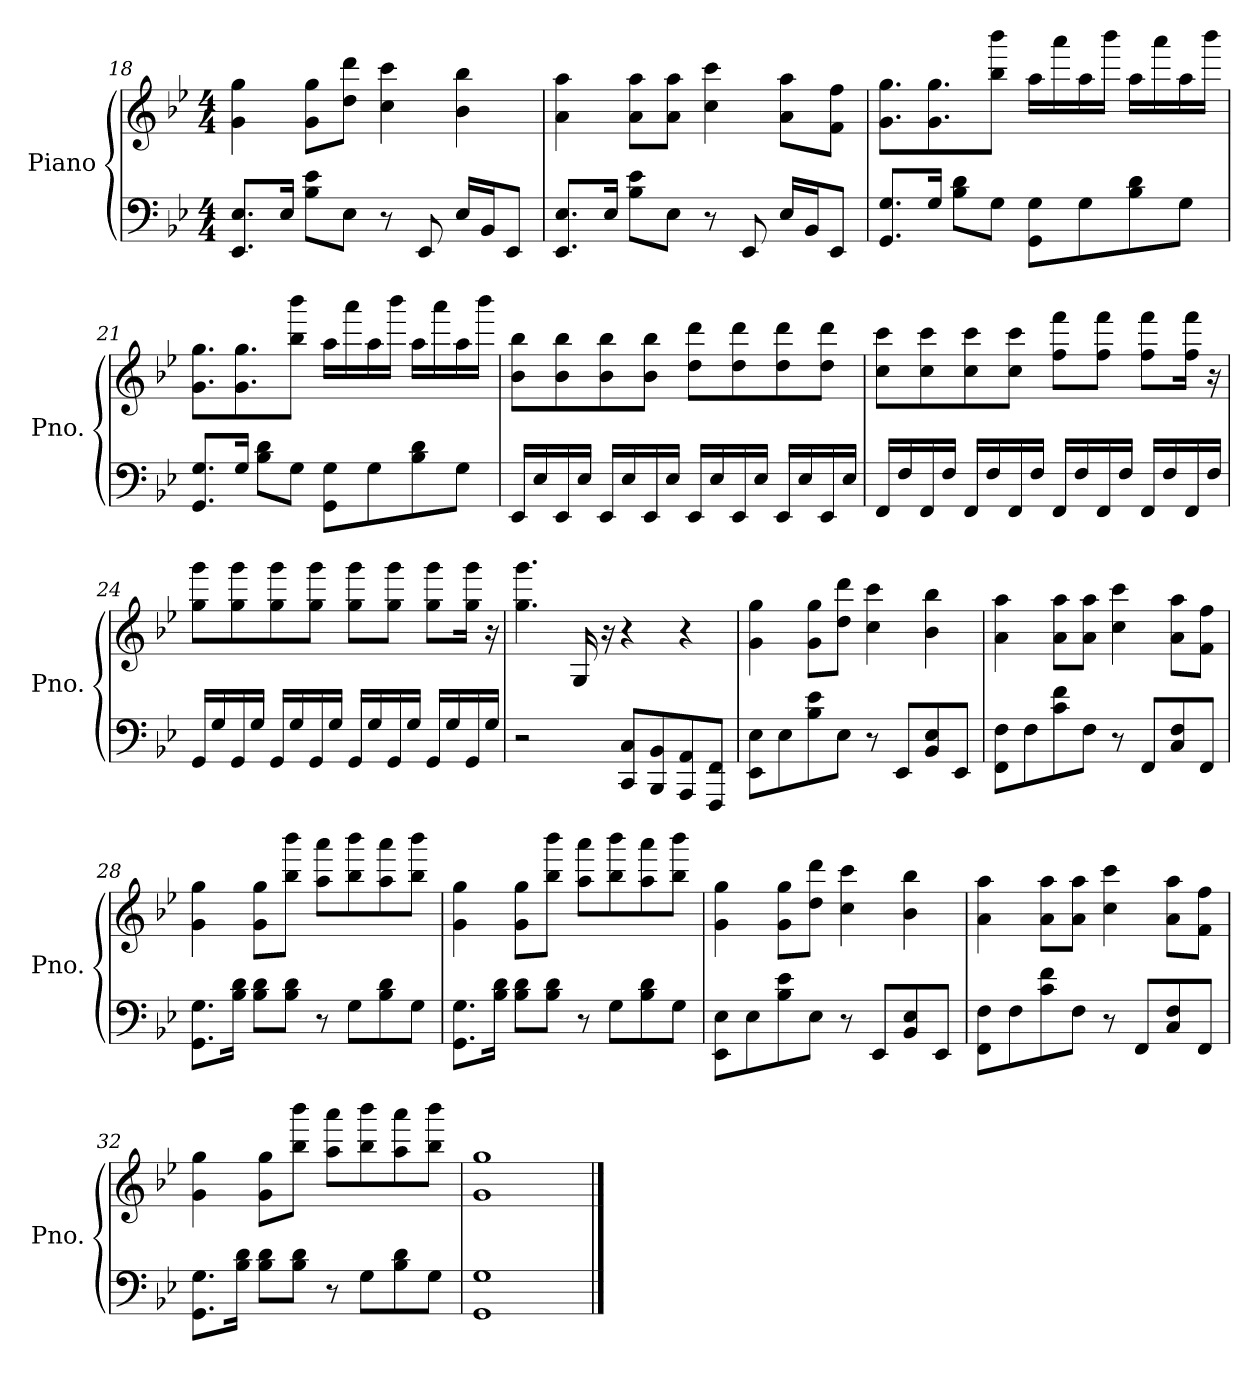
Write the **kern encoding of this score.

**kern	**kern
*part1	*part1
*staff2	*staff1
*I"Piano	*
*I'Pno.	*
*clefF4	*clefG2
*k[b-e-]	*k[b-e-]
*M4/4	*M4/4
=18	=18
8.EE-/ 8.E-/L	4g\ 4gg\
16E-/Jk	.
8B-\ 8e-\L	8g\ 8gg\L
8E-\J	8dd\ 8ddd\J
8r	4cc\ 4ccc\
8EE-/	.
16E-/LL	4b-\ 4bb-\
16BB-/J	.
8EE-/J	.
!!LO:LB:g=z
=19	=19
8.EE-/ 8.E-/L	4a\ 4aa\
16E-/Jk	.
8B-\ 8e-\L	8a\ 8aa\L
8E-\J	8a\ 8aa\J
8r	4cc\ 4ccc\
8EE-/	.
16E-/LL	8a\ 8aa\L
16BB-/J	.
8EE-/J	8f\ 8ff\J
=20	=20
8.GG/ 8.G/L	8.g\ 8.gg\L
16G/Jk	8.g\ 8.gg\
8B-\ 8d\L	.
8G\J	8bb-\ 8bbb-\J
8GG\ 8G\L	16aa\LL
.	16aaa\
8G\	16aa\
.	16bbb-\JJ
8B-\ 8d\	16aa\LL
.	16aaa\
8G\J	16aa\
.	16bbb-\JJ
=21	=21
8.GG/ 8.G/L	8.g\ 8.gg\L
16G/Jk	8.g\ 8.gg\
8B-\ 8d\L	.
8G\J	8bb-\ 8bbb-\J
8GG\ 8G\L	16aa\LL
.	16aaa\
8G\	16aa\
.	16bbb-\JJ
8B-\ 8d\	16aa\LL
.	16aaa\
8G\J	16aa\
.	16bbb-\JJ
!!LO:LB:g=z
=22	=22
16EE-/LL	8b-\ 8bb-\L
16E-/	.
16EE-/	8b-\ 8bb-\
16E-/JJ	.
16EE-/LL	8b-\ 8bb-\
16E-/	.
16EE-/	8b-\ 8bb-\J
16E-/JJ	.
16EE-/LL	8dd\ 8ddd\L
16E-/	.
16EE-/	8dd\ 8ddd\
16E-/JJ	.
16EE-/LL	8dd\ 8ddd\
16E-/	.
16EE-/	8dd\ 8ddd\J
16E-/JJ	.
=23	=23
16FF/LL	8cc\ 8ccc\L
16F/	.
16FF/	8cc\ 8ccc\
16F/JJ	.
16FF/LL	8cc\ 8ccc\
16F/	.
16FF/	8cc\ 8ccc\J
16F/JJ	.
16FF/LL	8ff\ 8fff\L
16F/	.
16FF/	8ff\ 8fff\J
16F/JJ	.
16FF/LL	8ff\ 8fff\L
16F/	.
16FF/	16ff\ 16fff\Jk
16F/JJ	16r
!!LO:PB:g=z
=24	=24
16GG/LL	8gg\ 8ggg\L
16G/	.
16GG/	8gg\ 8ggg\
16G/JJ	.
16GG/LL	8gg\ 8ggg\
16G/	.
16GG/	8gg\ 8ggg\J
16G/JJ	.
16GG/LL	8gg\ 8ggg\L
16G/	.
16GG/	8gg\ 8ggg\J
16G/JJ	.
16GG/LL	8gg\ 8ggg\L
16G/	.
16GG/	16gg\ 16ggg\Jk
16G/JJ	16r
=25	=25
2r	4.gg\ 4.ggg\
.	16G/
.	16r
8CC/ 8C/L	4r
8BBB-/ 8BB-/	.
8AAA/ 8AA/	4r
8FFF/ 8FF/J	.
=26	=26
8EE-\ 8E-\L	4g\ 4gg\
8E-\	.
8B-\ 8e-\	8g\ 8gg\L
8E-\J	8dd\ 8ddd\J
8r	4cc\ 4ccc\
8EE-/L	.
8BB-/ 8E-/	4b-\ 4bb-\
8EE-/J	.
!!LO:LB:g=z
=27	=27
8FF\ 8F\L	4a\ 4aa\
8F\	.
8c\ 8f\	8a\ 8aa\L
8F\J	8a\ 8aa\J
8r	4cc\ 4ccc\
8FF/L	.
8C/ 8F/	8a\ 8aa\L
8FF/J	8f\ 8ff\J
=28	=28
8.GG\ 8.G\L	4g\ 4gg\
16B-\ 16d\Jk	.
8B-\ 8d\L	8g\ 8gg\L
8B-\ 8d\J	8bb-\ 8bbb-\J
8r	8aa\ 8aaa\L
8G\L	8bb-\ 8bbb-\
8B-\ 8d\	8aa\ 8aaa\
8G\J	8bb-\ 8bbb-\J
=29	=29
8.GG\ 8.G\L	4g\ 4gg\
16B-\ 16d\Jk	.
8B-\ 8d\L	8g\ 8gg\L
8B-\ 8d\J	8bb-\ 8bbb-\J
8r	8aa\ 8aaa\L
8G\L	8bb-\ 8bbb-\
8B-\ 8d\	8aa\ 8aaa\
8G\J	8bb-\ 8bbb-\J
=30	=30
8EE-\ 8E-\L	4g\ 4gg\
8E-\	.
8B-\ 8e-\	8g\ 8gg\L
8E-\J	8dd\ 8ddd\J
8r	4cc\ 4ccc\
8EE-/L	.
8BB-/ 8E-/	4b-\ 4bb-\
8EE-/J	.
!!LO:LB:g=z
=31	=31
8FF\ 8F\L	4a\ 4aa\
8F\	.
8c\ 8f\	8a\ 8aa\L
8F\J	8a\ 8aa\J
8r	4cc\ 4ccc\
8FF/L	.
8C/ 8F/	8a\ 8aa\L
8FF/J	8f\ 8ff\J
=32	=32
8.GG\ 8.G\L	4g\ 4gg\
16B-\ 16d\Jk	.
8B-\ 8d\L	8g\ 8gg\L
8B-\ 8d\J	8bb-\ 8bbb-\J
8r	8aa\ 8aaa\L
8G\L	8bb-\ 8bbb-\
8B-\ 8d\	8aa\ 8aaa\
8G\J	8bb-\ 8bbb-\J
=33	=33
1GG 1G	1g 1gg
==	==
*-	*-
